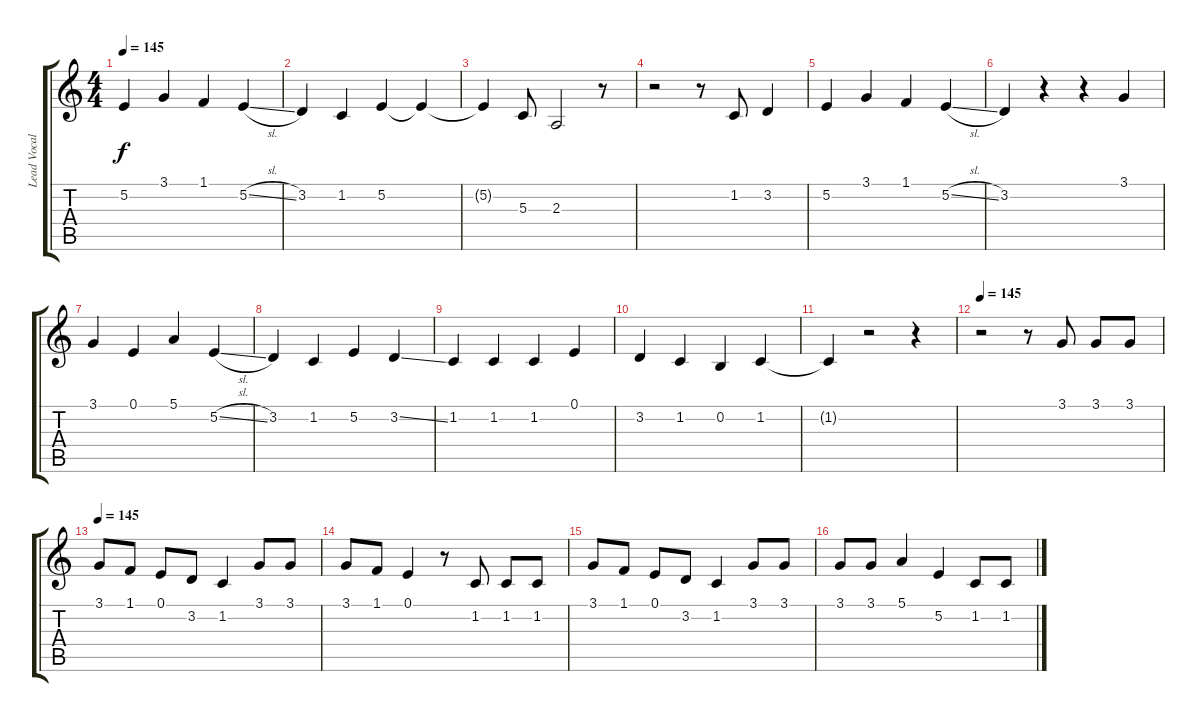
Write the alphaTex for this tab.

\track ("Lead Vocals" "Lead Vocal") {instrument altosax}
\staff {score tabs}
\tuning (E4 B3 G3 D3 A2 E2) {hide}
\ts (4 4)
\tempo 145
\clef g2
\ks c
5.2.4{dy f} 3.1.4 1.1.4 5.2{sl}.4 |
3.2.4 1.2.4 5.2.4 5.2{t}.4 |
5.2{t}.4 5.3.8 2.3.2 r.8 |
r.2 r.8 1.2.8 3.2.4 |
5.2.4 3.1.4 1.1.4 5.2{sl}.4 |
3.2.4 r.4 r.4 3.1.4 |
3.1.4 0.1.4 5.1.4 5.2{sl}.4 |
3.2.4 1.2.4 5.2.4 3.2{ss}.4 |
1.2.4 1.2.4 1.2.4 0.1.4 |
3.2.4 1.2.4 0.2.4 1.2.4 |
1.2{t}.4 r.2 r.4 |
\tempo 145
r.2 r.8 3.1.8 3.1.8 3.1.8 |
\tempo 145
3.1.8 1.1.8 0.1.8 3.2.8 1.2.4 3.1.8 3.1.8 |
3.1.8 1.1.8 0.1.4 r.8 1.2.8 1.2.8 1.2.8 |
3.1.8 1.1.8 0.1.8 3.2.8 1.2.4 3.1.8 3.1.8 |
3.1.8 3.1.8 5.1.4 5.2.4 1.2.8 1.2.8
